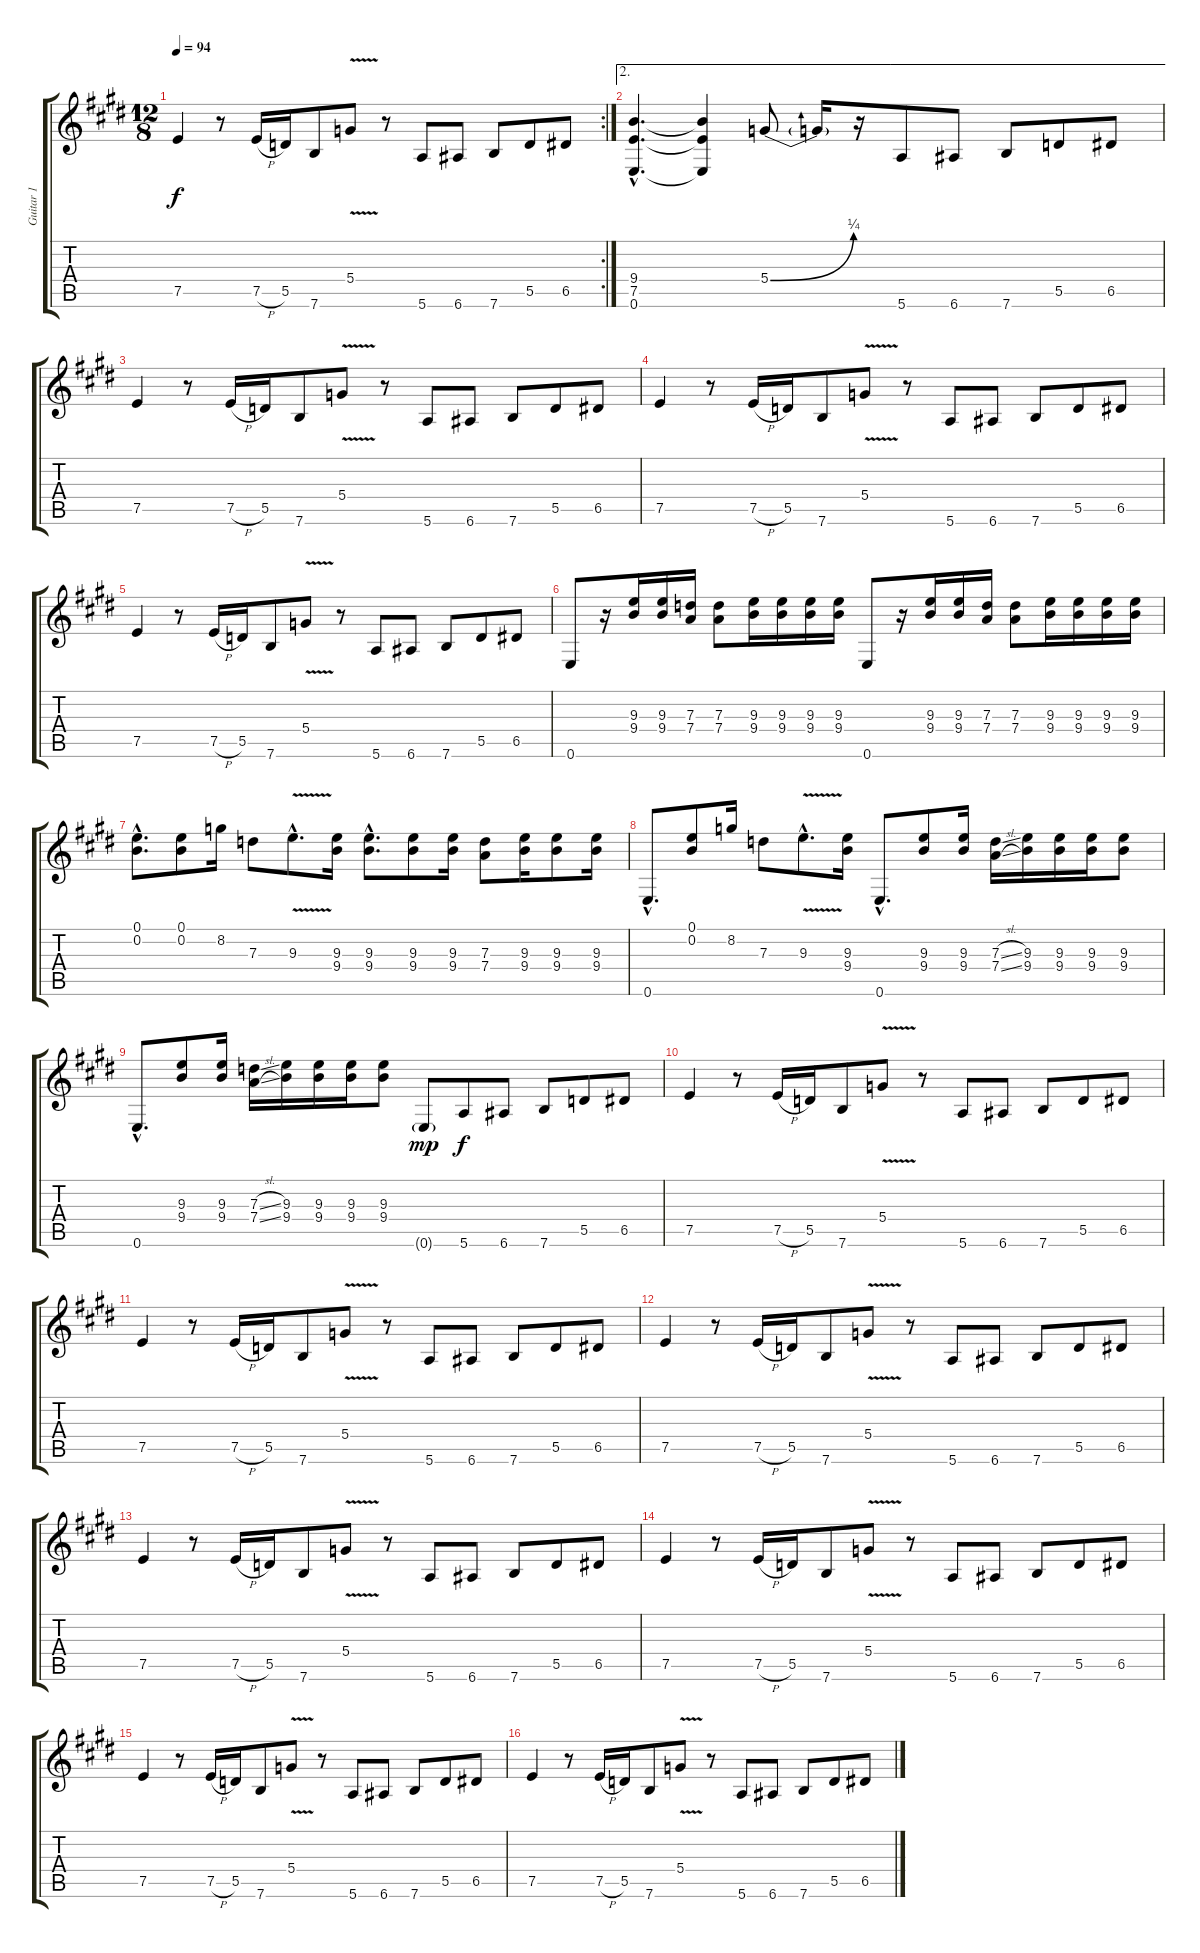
\track ("Guitar 1" "Guitar 1") {instrument distortionguitar}
\staff {score tabs}
\tuning (E4 B3 G3 D3 A2 E2) {hide}
\rc 2
\ts (12 8)
\tempo 94
\clef g2
\ks e
7.5.4{dy f} r.8 7.5{h}.16 5.5.16 7.6.8 5.4{v}.8 r.8 5.6.8 6.6.8 7.6.8 5.5.8 6.5.8 |
\ae 2
(9.4{hac} 7.5{hac} 0.6{hac}).4{d volume 11 instrument distortionguitar} (9.4{t} 7.5{t} 0.6{t}).4 5.4{be (bend 0 0 60 1)}.8 5.4{t}.16 r.16 5.6.8 6.6.8 7.6.8 5.5.8 6.5.8 |
7.5.4 r.8 7.5{h}.16 5.5.16 7.6.8 5.4{v}.8 r.8 5.6.8 6.6.8 7.6.8 5.5.8 6.5.8 |
7.5.4 r.8 7.5{h}.16 5.5.16 7.6.8 5.4{v}.8 r.8 5.6.8 6.6.8 7.6.8 5.5.8 6.5.8 |
7.5.4 r.8 7.5{h}.16 5.5.16 7.6.8 5.4{v}.8 r.8 5.6.8 6.6.8 7.6.8 5.5.8 6.5.8 |
0.6.8{volume 7 instrument distortionguitar} r.16 (9.3 9.4).16 (9.3 9.4).16 (7.3 7.4).16 (7.3 7.4).8 (9.3 9.4).16 (9.3 9.4).16 (9.3 9.4).16 (9.3 9.4).16 0.6.8 r.16 (9.3 9.4).16 (9.3 9.4).16 (7.3 7.4).16 (7.3 7.4).8 (9.3 9.4).16 (9.3 9.4).16 (9.3 9.4).16 (9.3 9.4).16 |
(0.1{hac} 0.2{hac}).8{d} (0.1 0.2).8 8.2.16 7.3.8 9.3{v hac}.8{d} (9.3 9.4).16 (9.3{hac} 9.4{hac}).8{d} (9.3 9.4).8 (9.3 9.4).16 (7.3 7.4).8 (9.3 9.4).16 (9.3 9.4).8 (9.3 9.4).16 |
0.6{hac}.8{d} (0.1 0.2).8 8.2.16 7.3.8 9.3{v hac}.8{d} (9.3 9.4).16 0.6{hac}.8{d} (9.3 9.4).8 (9.3 9.4).16 (7.3{sl} 7.4{sl}).16 (9.3 9.4).16 (9.3 9.4).16 (9.3 9.4).16 (9.3 9.4).8 |
0.6{hac}.8{d} (9.3 9.4).8 (9.3 9.4).16 (7.3{sl} 7.4{sl}).16 (9.3 9.4).16 (9.3 9.4).16 (9.3 9.4).16 (9.3 9.4).8 0.6{g}.8{dy mp} 5.6.8{dy f} 6.6.8 7.6.8 5.5.8 6.5.8 |
7.5.4{volume 11 instrument distortionguitar} r.8 7.5{h}.16 5.5.16 7.6.8 5.4{v}.8 r.8 5.6.8 6.6.8 7.6.8 5.5.8 6.5.8 |
7.5.4 r.8 7.5{h}.16 5.5.16 7.6.8 5.4{v}.8 r.8 5.6.8 6.6.8 7.6.8 5.5.8 6.5.8 |
7.5.4 r.8 7.5{h}.16 5.5.16 7.6.8 5.4{v}.8 r.8 5.6.8 6.6.8 7.6.8 5.5.8 6.5.8 |
7.5.4 r.8 7.5{h}.16 5.5.16 7.6.8 5.4{v}.8 r.8 5.6.8 6.6.8 7.6.8 5.5.8 6.5.8 |
7.5.4 r.8 7.5{h}.16 5.5.16 7.6.8 5.4{v}.8 r.8 5.6.8 6.6.8 7.6.8 5.5.8 6.5.8 |
7.5.4 r.8 7.5{h}.16 5.5.16 7.6.8 5.4{v}.8 r.8 5.6.8 6.6.8 7.6.8 5.5.8 6.5.8 |
7.5.4 r.8 7.5{h}.16 5.5.16 7.6.8 5.4{v}.8 r.8 5.6.8 6.6.8 7.6.8 5.5.8 6.5.8
